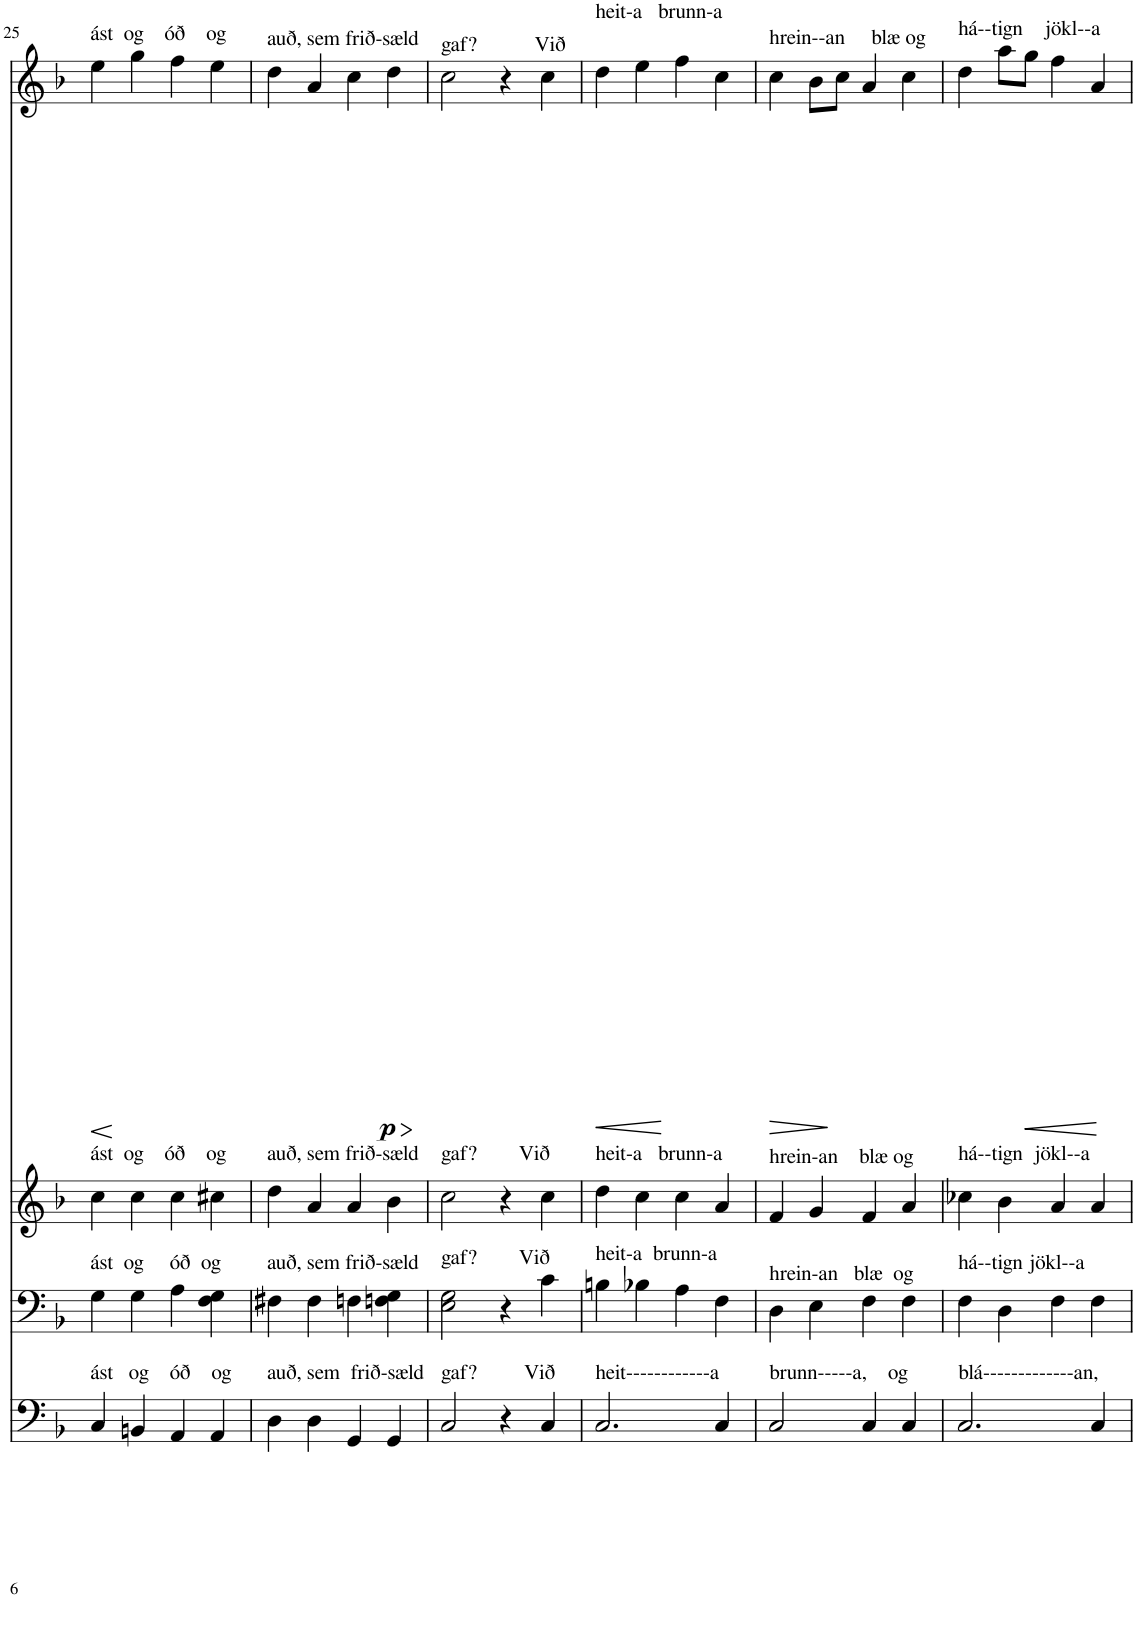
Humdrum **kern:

**kern	**dynam	**kern	**kern	**kern	**dynam
*part4	*part4	*part3	*part2	*part1	*part1
*staff4	*staff4	*staff3	*staff2	*staff1	*staff1
*I"Bassoon	*	*I"Bassoon	*I"Tenor Recorder	*I"Piano	*
*I'Bsn	*	*I'Bsn	*I'Rec	*I'Pno	*
!!LO:PB:g=z
*clefF4	*	*clefF4	*clefG2	*clefG2	*
*k[b-]	*	*k[b-]	*k[b-]	*k[b-]	*
*M4/4	*	*M4/4	*M4/4	*M4/4	*
=25	=25	=25	=25	=25	=25
!	!	!	!	!LO:TX:a:t=ást  og    óð    og	!
!	!	!	!LO:TX:a:t=ást  og    óð    og	!	!
!	!	!LO:TX:a:t=ást  og     óð  og	!	!	!
!LO:TX:a:t=ást   og    óð    og	!	!	!	!	!
!	!LO:HP:b	!	!	!	!LO:HP:b
4C/	<	4G\	4cc\	4ee\	<
4BBn/	.	4G\	4cc\	4gg\	.
4AA/	.	4A\	4cc\	4ff\	.
!	!LO:HP:b	!	!	!	!LO:HP:b
!	!	!	!	!	!LO:DY:n=1:b
4AA/	>	4F\ 4G\	4cc#X\	4ee\	> p
.	[ ]	.	.	.	[ ]
=26	=26	=26	=26	=26	=26
!	!	!	!	!LO:TX:a:t=auð, sem frið-sæld	!
!	!	!	!LO:TX:a:t=auð, sem frið-sæld	!	!
!	!	!LO:TX:a:t=auð, sem frið-sæld	!	!	!
!LO:TX:a:t=auð, sem  frið-sæld	!	!	!	!	!
4D\	.	4F#X\	4dd\	4dd\	.
4D\	.	4F#\	4a/	4a/	.
4GG/	.	4Fn\	4a/	4cc\	.
4GG/	.	4Fn\ 4G\	4b-\	4dd\	.
=27	=27	=27	=27	=27	=27
!	!	!	!	!LO:TX:a:t=gaf?           Við	!
!	!	!	!LO:TX:a:t=gaf?        Við	!	!
!	!	!LO:TX:a:t=gaf?        Við	!	!	!
!LO:TX:a:t=gaf?         Við	!	!	!	!	!
2C/	.	2E\ 2G\	2cc\	2cc\	.
4r	.	4r	4r	4r	.
4C/	.	4c\	4cc\	4cc\	.
=28	=28	=28	=28	=28	=28
!	!	!	!	!LO:TX:a:t=heit-a   brunn-a	!
!	!	!	!LO:TX:a:t=heit-a   brunn-a	!	!
!	!	!LO:TX:a:t=heit-a  brunn-a	!	!	!
!LO:TX:a:t=heit------------a	!	!	!	!	!
!	!	!	!	!	!LO:HP:b
2.C/	.	4Bn\	4dd\	4dd\	<
.	.	4B-X\	4cc\	4ee\	.
.	.	4A\	4cc\	4ff\	.
4C/	.	4F\	4a/	4cc\	.
.	.	.	.	.	[
=29	=29	=29	=29	=29	=29
!	!	!	!	!LO:TX:a:t=hrein--an     blæ og	!
!	!	!	!LO:TX:a:t=hrein-an    blæ og	!	!
!	!	!LO:TX:a:t=hrein-an   blæ  og	!	!	!
!LO:TX:a:t=brunn-----a,    og	!	!	!	!	!
!	!	!	!	!	!LO:HP:b
2C/	.	4D\	4f/	4cc\	>
.	.	4E\	4g/	8b-\L	.
.	.	.	.	8cc\J	.
4C/	.	4F\	4f/	4a/	.
4C/	.	4F\	4a/	4cc\	.
.	.	.	.	.	]
=30	=30	=30	=30	=30	=30
!	!	!	!	!LO:TX:a:t=há--tign    jökl--a	!
!	!	!	!LO:TX:a:t=há--tign  jökl--a	!	!
!	!	!LO:TX:a:t=há--tign jökl--a	!	!	!
!LO:TX:a:t=blá-------------an,	!	!	!	!	!
2.C/	.	4F\	4cc-X\	4dd\	.
.	.	4D\	4b-\	8aa\L	.
!	!	!	!	!	!LO:HP:b
.	.	.	.	8gg\J	<
.	.	4F\	4a/	4ff\	.
4C/	.	4F\	4a/	4a/	.
.	.	.	.	.	[
=	=	=	=	=	=
*-	*-	*-	*-	*-	*-
